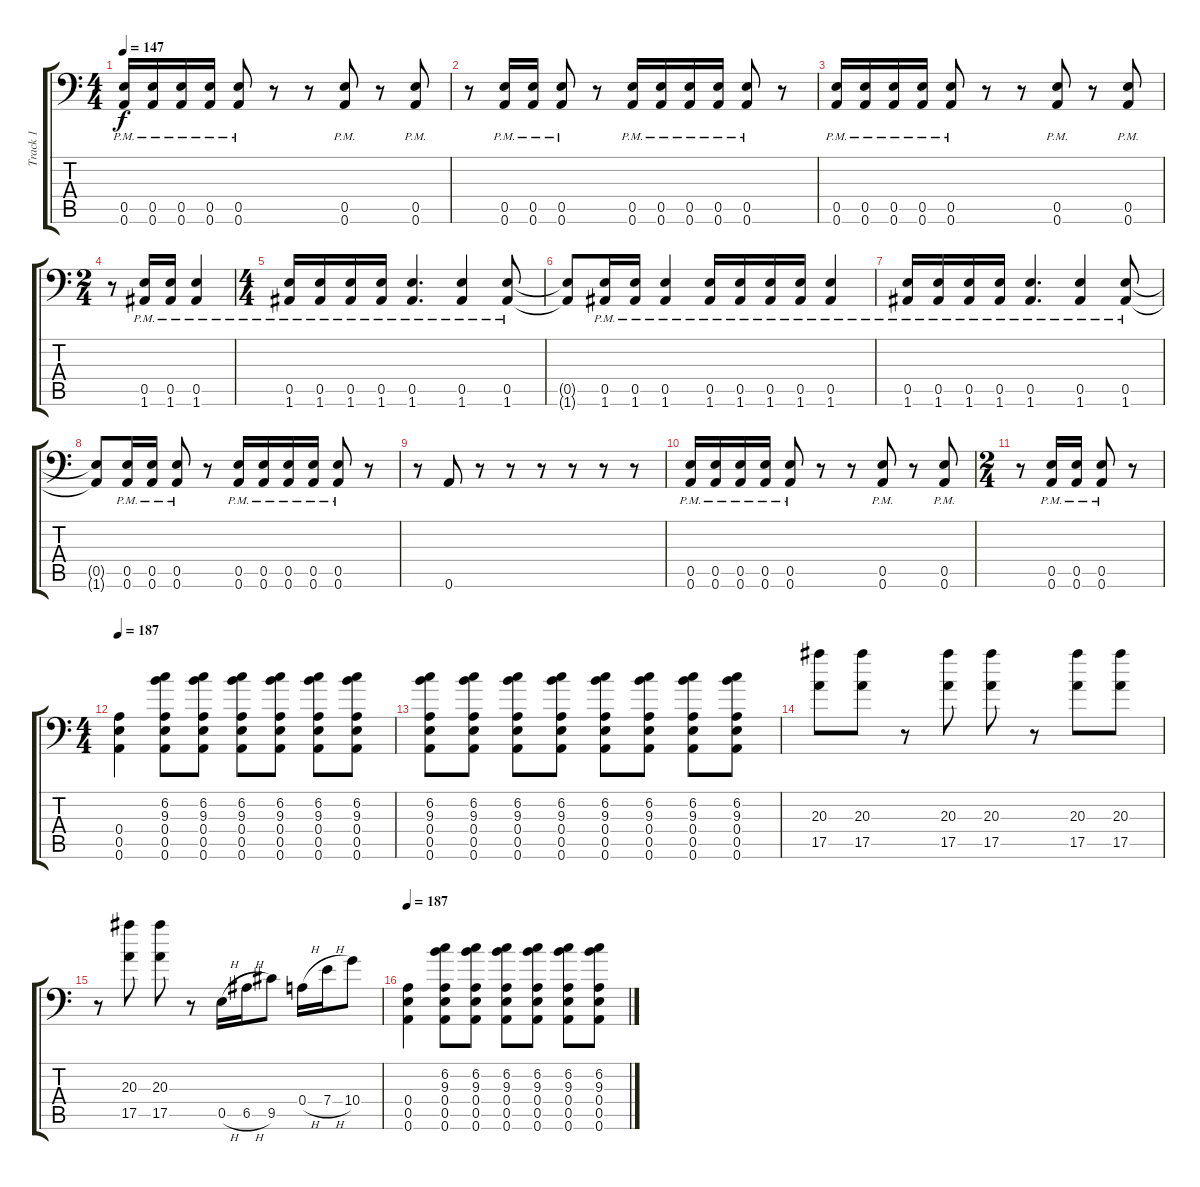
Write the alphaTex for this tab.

\track ("Track 1" "Track 1") {instrument distortionguitar}
\staff {score tabs}
\tuning (B3 Gb3 D3 A2 E2 A1) {hide}
\ts (4 4)
\tempo 147
\clef f4
\ks c
(0.5{pm} 0.6{pm}).16{dy f} (0.5{pm} 0.6{pm}).16 (0.5{pm} 0.6{pm}).16 (0.5{pm} 0.6{pm}).16 (0.5{pm} 0.6{pm}).8 r.8 r.8 (0.5{pm} 0.6{pm}).8 r.8 (0.5{pm} 0.6{pm}).8 |
r.8 (0.5{pm} 0.6{pm}).16 (0.5{pm} 0.6{pm}).16 (0.5{pm} 0.6{pm}).8 r.8 (0.5{pm} 0.6{pm}).16 (0.5{pm} 0.6{pm}).16 (0.5{pm} 0.6{pm}).16 (0.5{pm} 0.6{pm}).16 (0.5{pm} 0.6{pm}).8 r.8 |
(0.5{pm} 0.6{pm}).16 (0.5{pm} 0.6{pm}).16 (0.5{pm} 0.6{pm}).16 (0.5{pm} 0.6{pm}).16 (0.5{pm} 0.6{pm}).8 r.8 r.8 (0.5{pm} 0.6{pm}).8 r.8 (0.5{pm} 0.6{pm}).8 |
\ts (2 4)
r.8 (0.5{pm} 1.6{pm}).16 (0.5{pm} 1.6{pm}).16 (0.5{pm} 1.6{pm}).4 |
\ts (4 4)
(0.5{pm} 1.6{pm}).16 (0.5{pm} 1.6{pm}).16 (0.5{pm} 1.6{pm}).16 (0.5{pm} 1.6{pm}).16 (0.5{pm} 1.6{pm}).4{d} (0.5{pm} 1.6{pm}).4 (0.5{pm} 1.6{pm}).8 |
(0.5{t} 1.6{t}).8 (0.5{pm} 1.6{pm}).16 (0.5{pm} 1.6{pm}).16 (0.5{pm} 1.6{pm}).4 (0.5{pm} 1.6{pm}).16 (0.5{pm} 1.6{pm}).16 (0.5{pm} 1.6{pm}).16 (0.5{pm} 1.6{pm}).16 (0.5{pm} 1.6{pm}).4 |
(0.5{pm} 1.6{pm}).16 (0.5{pm} 1.6{pm}).16 (0.5{pm} 1.6{pm}).16 (0.5{pm} 1.6{pm}).16 (0.5{pm} 1.6{pm}).4{d} (0.5{pm} 1.6{pm}).4 (0.5{pm} 1.6{pm}).8 |
(0.5{t} 1.6{t}).8 (0.5{pm} 0.6{pm}).16 (0.5{pm} 0.6{pm}).16 (0.5{pm} 0.6{pm}).8 r.8 (0.5{pm} 0.6{pm}).16 (0.5{pm} 0.6{pm}).16 (0.5{pm} 0.6{pm}).16 (0.5{pm} 0.6{pm}).16 (0.5{pm} 0.6{pm}).8 r.8 |
r.8 0.6.8 r.8 r.8 r.8 r.8 r.8 r.8 |
(0.5{pm} 0.6{pm}).16 (0.5{pm} 0.6{pm}).16 (0.5{pm} 0.6{pm}).16 (0.5{pm} 0.6{pm}).16 (0.5{pm} 0.6{pm}).8 r.8 r.8 (0.5{pm} 0.6{pm}).8 r.8 (0.5{pm} 0.6{pm}).8 |
\ts (2 4)
r.8 (0.5{pm} 0.6{pm}).16 (0.5{pm} 0.6{pm}).16 (0.5{pm} 0.6{pm}).8 r.8 |
\ts (4 4)
\tempo 187
(0.4 0.5 0.6).4 (6.2 9.3 0.4 0.5 0.6).8 (6.2 9.3 0.4 0.5 0.6).8 (6.2 9.3 0.4 0.5 0.6).8 (6.2 9.3 0.4 0.5 0.6).8 (6.2 9.3 0.4 0.5 0.6).8 (6.2 9.3 0.4 0.5 0.6).8 |
(6.2 9.3 0.4 0.5 0.6).8 (6.2 9.3 0.4 0.5 0.6).8 (6.2 9.3 0.4 0.5 0.6).8 (6.2 9.3 0.4 0.5 0.6).8 (6.2 9.3 0.4 0.5 0.6).8 (6.2 9.3 0.4 0.5 0.6).8 (6.2 9.3 0.4 0.5 0.6).8 (6.2 9.3 0.4 0.5 0.6).8 |
(20.3 17.5).8 (20.3 17.5).8 r.8 (20.3 17.5).8 (20.3 17.5).8 r.8 (20.3 17.5).8 (20.3 17.5).8 |
r.8 (20.3 17.5).8 (20.3 17.5).8 r.8 0.5{h}.16 6.5{h}.16 9.5.8 0.4{h}.16 7.4{h}.16 10.4.8 |
\tempo 187
(0.4 0.5 0.6).4 (6.2 9.3 0.4 0.5 0.6).8 (6.2 9.3 0.4 0.5 0.6).8 (6.2 9.3 0.4 0.5 0.6).8 (6.2 9.3 0.4 0.5 0.6).8 (6.2 9.3 0.4 0.5 0.6).8 (6.2 9.3 0.4 0.5 0.6).8
